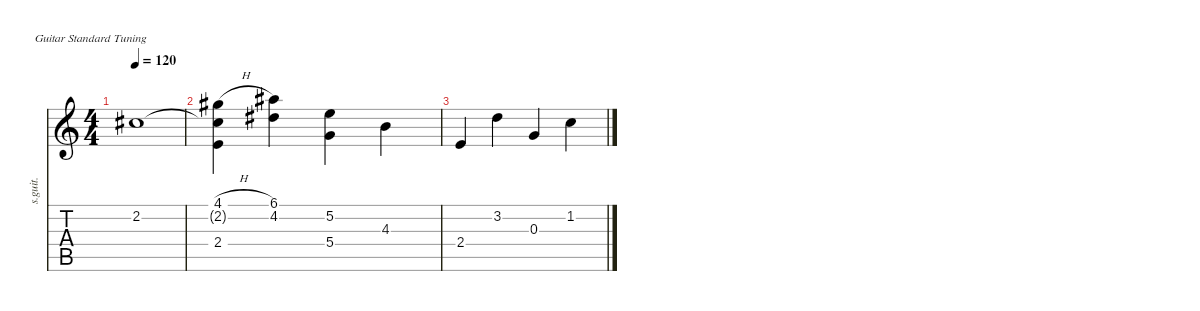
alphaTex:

\defaultSystemsLayout 4
\hideDynamics
\bracketExtendMode nobrackets
\otherSystemsTrackNameOrientation horizontal
\track ("Steel Guitar" "s.guit.") {instrument acousticguitarsteel}
\staff {score tabs}
\tuning (E4 B3 G3 D3 A2 E2)
\ts (4 4)
\beaming (8 2 2 2 2)
\tempo 120
\clef g2
\ks c
2.2{acc #}.1{dy mf instrument acousticguitarsteel beam Down} |
(4.1{h acc #} 2.2{t acc #} 2.4).4{beam Down} (6.1{acc #} 4.2{acc #}).4{beam Down} (5.2 5.4).4{beam Down} 4.3.4{beam Down} |
2.4.4{beam Up} 3.2.4{beam Down} 0.3.4{beam Up} 1.2.4{beam Down}
